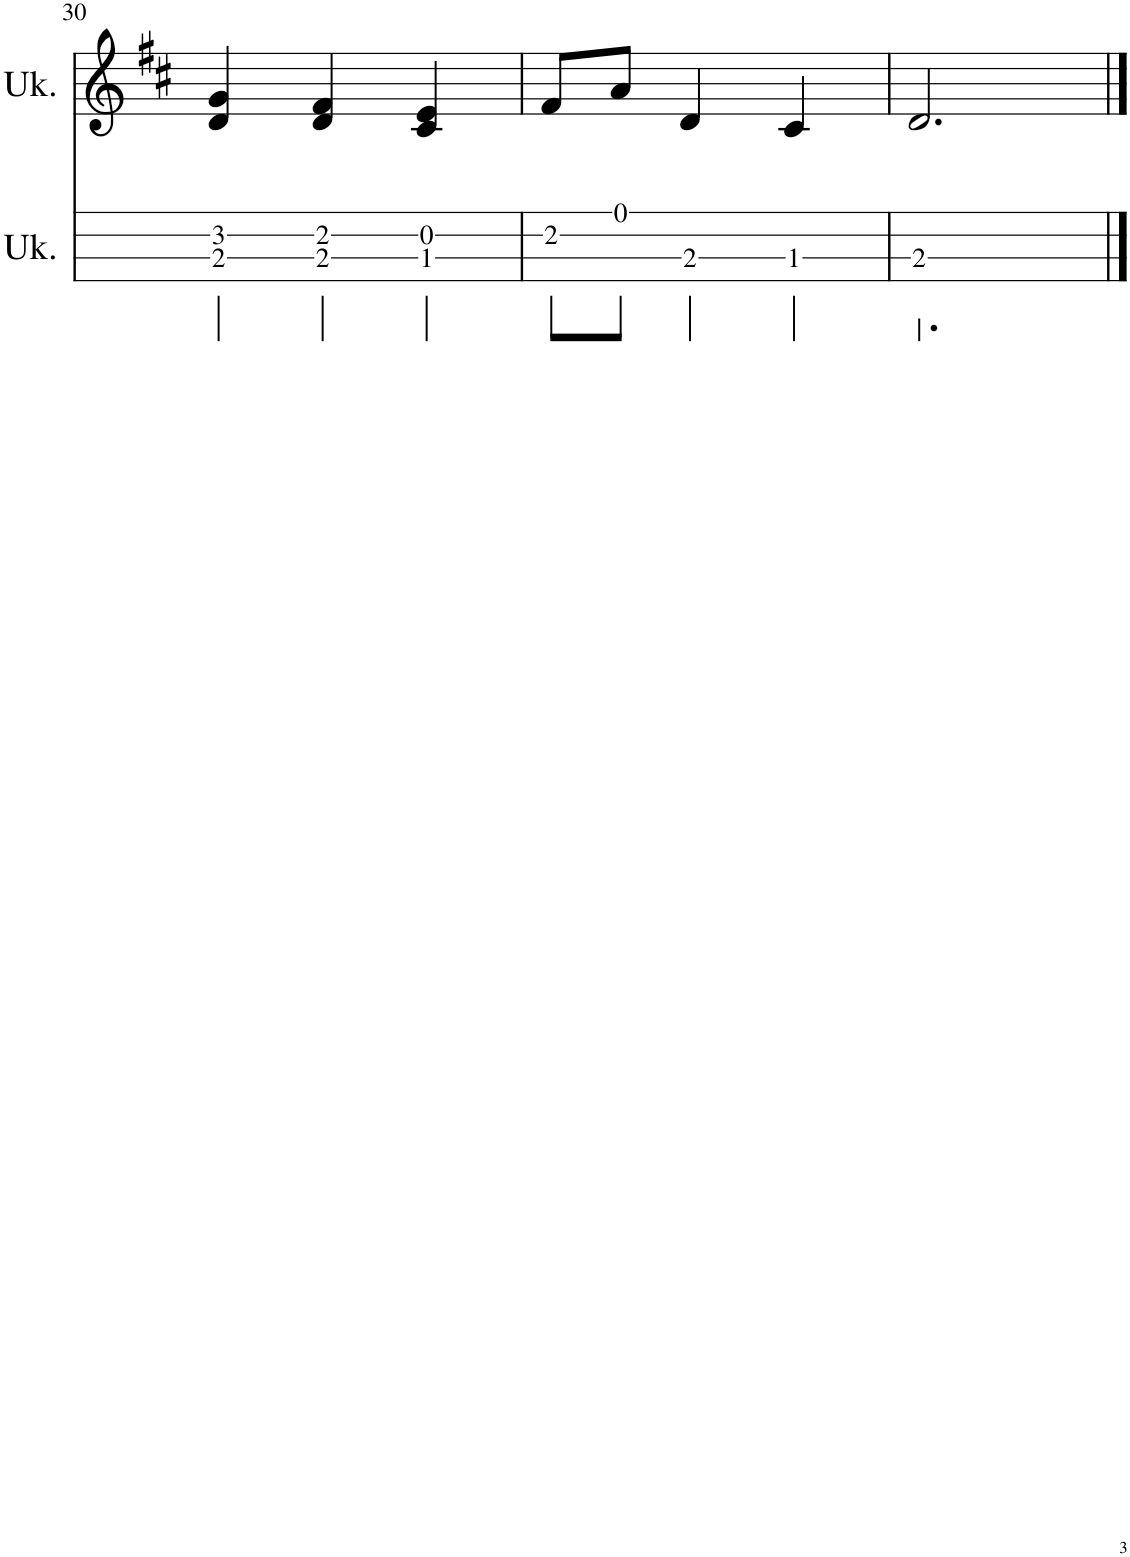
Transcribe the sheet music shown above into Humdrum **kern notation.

**kern	**kern
*part2	*part1
*staff2	*staff1
*I"Ukulele	*I"Ukulele
*I'Uk.	*I'Uk.
!!LO:PB:g=z
*	*clefG2
*k[f#c#]	*k[f#c#]
*M3/4	*M3/4
=30	=30
4d\ 4g\	4d/ 4g/
4d\ 4f#\	4d/ 4f#/
4c#\ 4e\	4c#/ 4e/
=31	=31
8f#\L	8f#/L
8a\J	8a/J
4d\	4d/
4c#\	4c#/
=32	=32
2.d\	2.d/
==	==
*-	*-
